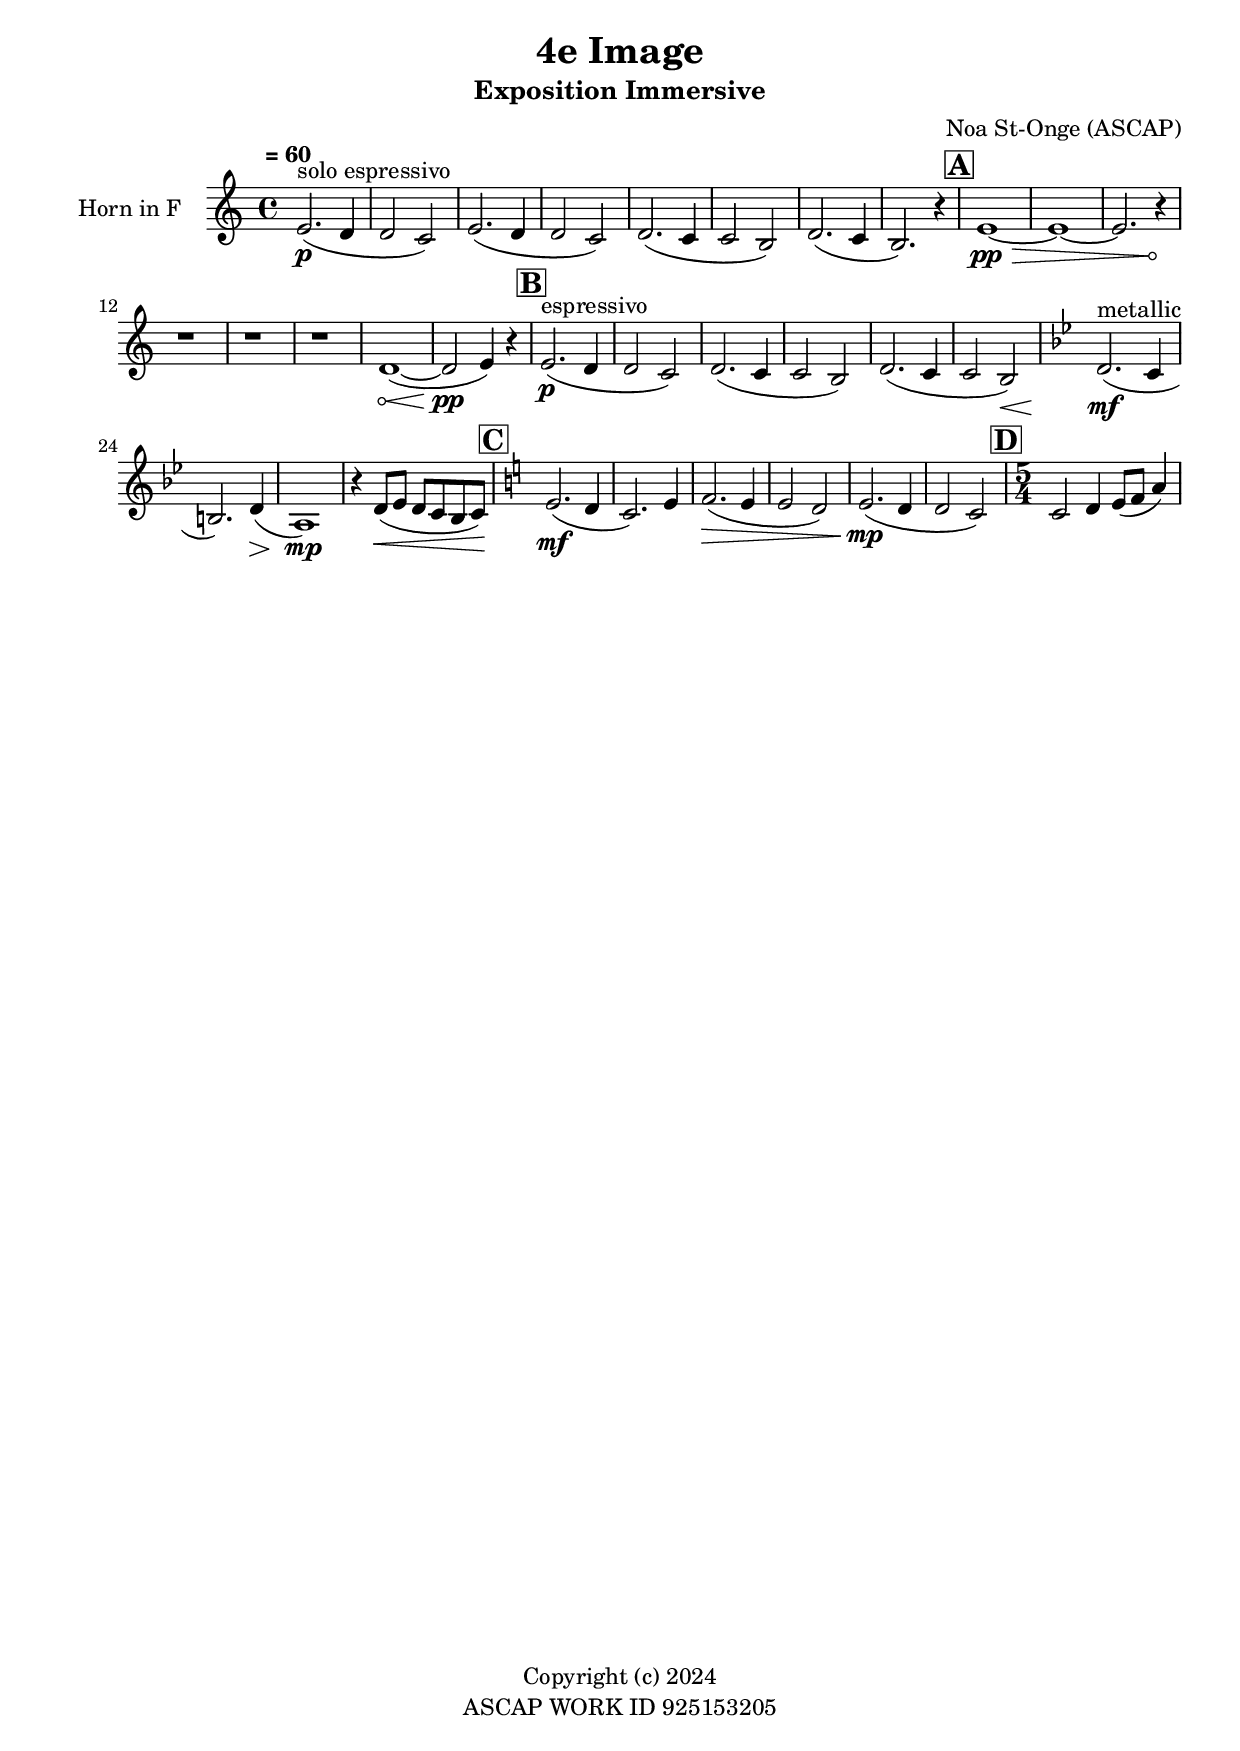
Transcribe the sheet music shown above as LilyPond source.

hornF = \relative c' {
  \time 4/4
  \tempo " = 60"
  \key f \major

  \set Score.rehearsalMarkFormatter = #format-mark-box-alphabet

  a2.\p^"solo espressivo"( g4 g2 f2)
  a2.( g4 g2 f2)
  g2.( f4 f2 e2)
  g2.( f4 e2.) r4

  %%%%% A %%%%%
  \mark \default
  \once \override Hairpin.circled-tip = ##t
  a1\>\pp ~ a1 ~ a2.

  r4\! \repeat unfold 3 {r1}

  \once \override Hairpin.circled-tip = ##t
  g1\<( ~ g2\!\pp a4) r4

  %%%%% B %%%%%
  \mark \default
  a2.\p^"espressivo"( g4 g2 f2)
  g2. (f4 f2 e2)
  g2. (f4 f2 e2\<)

  \key ees \major
  g2.\!\mf^"metallic"( f4 e2.) g4(\> d1)\mp

  r4 g8(\< aes8 g8 f8 ees8 f8)

  %%%%% C %%%%%
  \mark \default
  \key f \major
  a2.\mf( g4 f2.) a4
  bes2.(\> a4 a2 g2)
  a2.(\mp g4 g2 f2)

  %%%%% D %%%%%
  \mark \default
  \time 5/4
  f2 g4 a8( bes8 d4)
}

hornFPart = \new Staff \with {
  instrumentName = "Horn in F"
  shortInstrumentName = "Hn.F."
  midiInstrument = "french horn"
} \hornF

hornFBookPart = \new Staff \with {
  instrumentName = "Horn in F"
  shortInstrumentName = ""
  midiInstrument = "french horn"
} \hornF

\book {
  \bookOutputName "Horn"
  \header {
  title = "4e Image"
  subtitle = "Exposition Immersive"
  composer = "Noa St-Onge (ASCAP)"
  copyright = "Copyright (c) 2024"
  % Remove default LilyPond tagline
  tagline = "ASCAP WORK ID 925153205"
}
  \score {
    <<
      \transpose f, c \hornFBookPart
    >>
    \layout {
      indent = 25
      short-indent = 10
    }

    \midi {
      \tempo 4=60
    }
  }
}